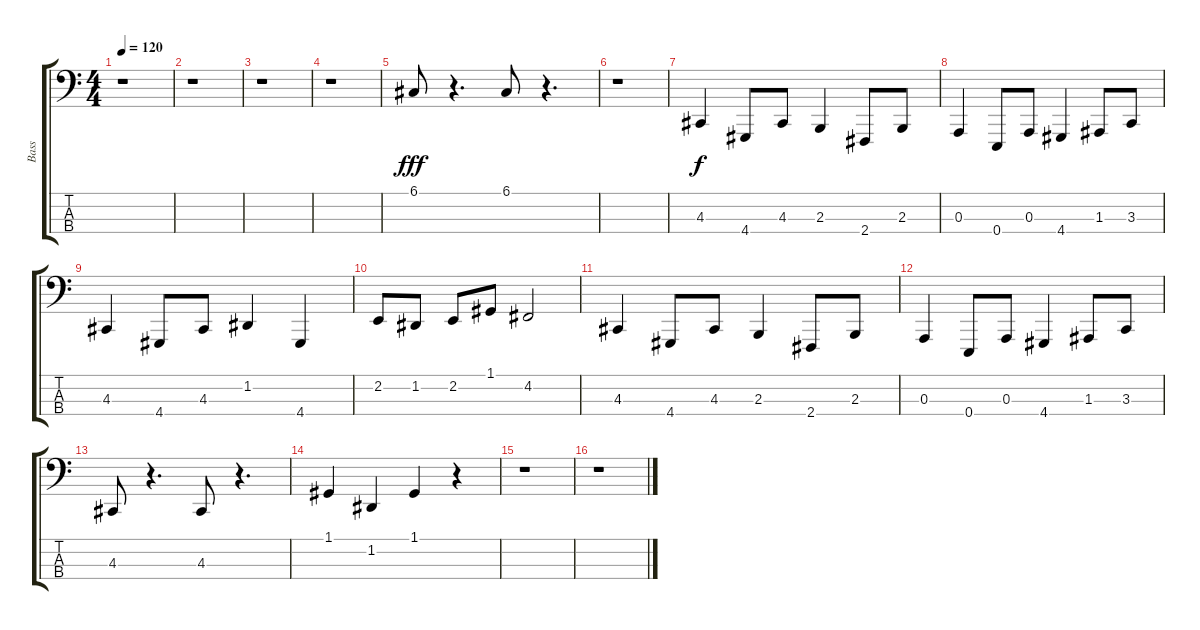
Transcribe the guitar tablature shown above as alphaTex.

\track ("Bass" "Bass") {instrument trombone}
\staff {score tabs}
\tuning (G2 D2 A1 E1) {hide}
\ts (4 4)
\tempo 120
\clef f4
\ks c
r.1{dy f} |
r.1 |
r.1 |
r.1 |
6.1.8{dy fff} r.4{d} 6.1.8 r.4{d} |
r.1 |
4.3.4{dy f} 4.4.8 4.3.8 2.3.4 2.4.8 2.3.8 |
0.3.4 0.4.8 0.3.8 4.4.4 1.3.8 3.3.8 |
4.3.4 4.4.8 4.3.8 1.2.4 4.4.4 |
2.2.8 1.2.8 2.2.8 1.1.8 4.2.2 |
4.3.4 4.4.8 4.3.8 2.3.4 2.4.8 2.3.8 |
0.3.4 0.4.8 0.3.8 4.4.4 1.3.8 3.3.8 |
4.3.8 r.4{d} 4.3.8 r.4{d} |
1.1.4 1.2.4 1.1.4 r.4 |
r.1 |
r.1
